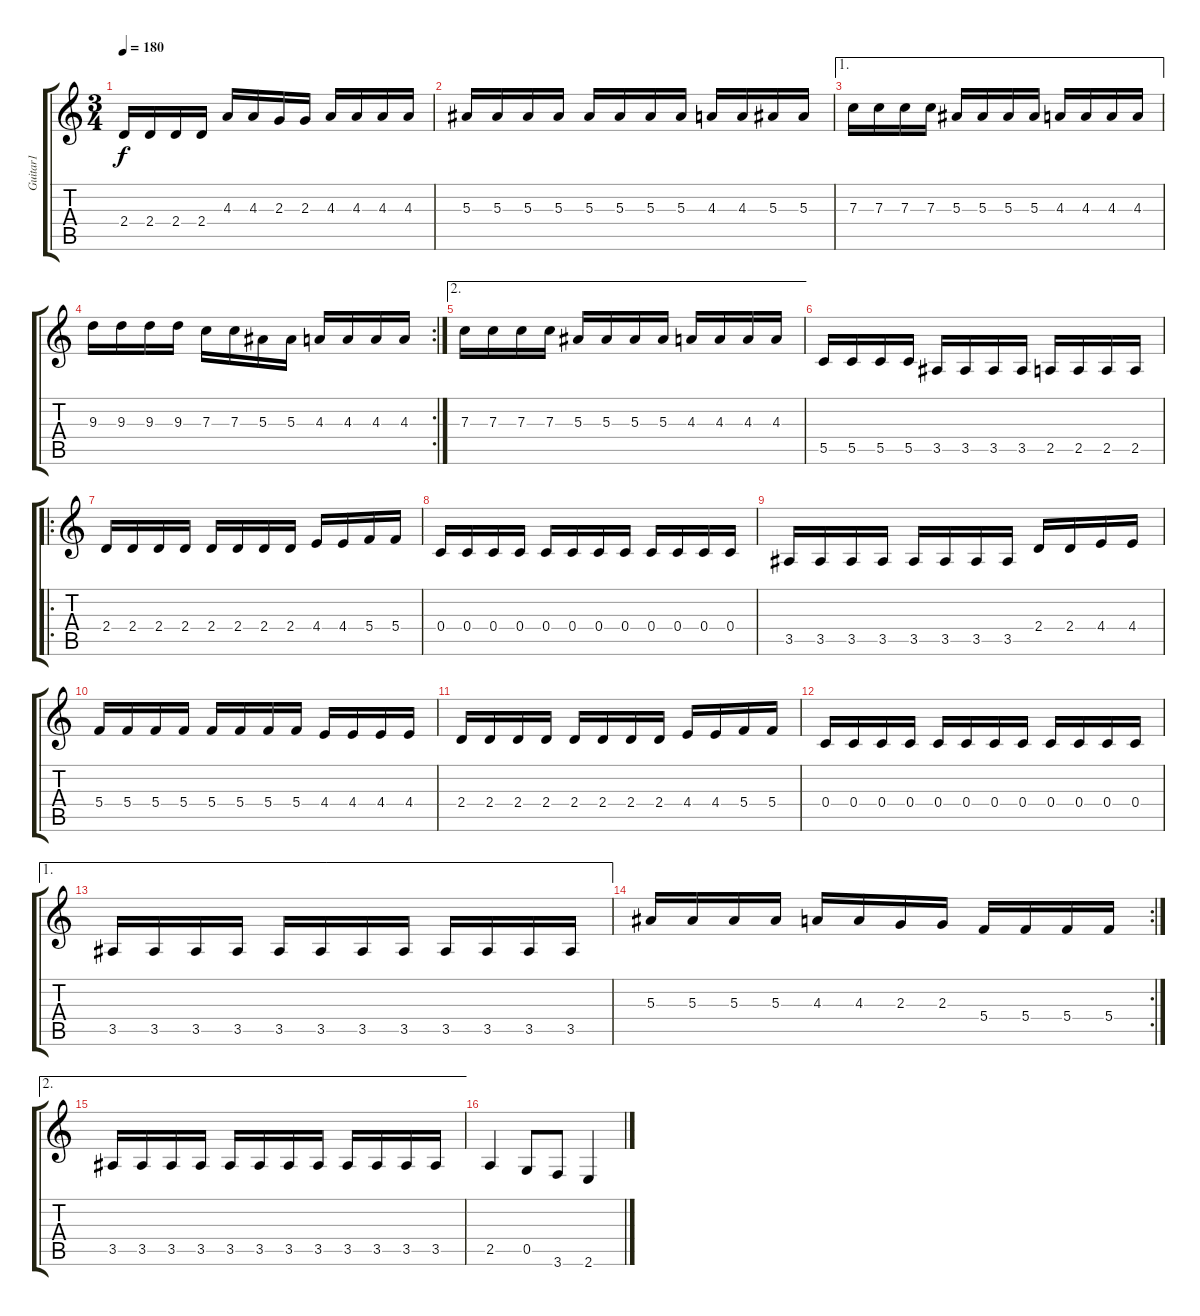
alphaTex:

\track ("Guitar1" "Guitar1") {instrument distortionguitar}
\staff {score tabs}
\tuning (D4 A3 F3 C3 G2 D2) {hide}
\ts (3 4)
\tempo 180
\clef g2
\ks c
2.4.16{dy f} 2.4.16 2.4.16 2.4.16 4.3.16 4.3.16 2.3.16 2.3.16 4.3.16 4.3.16 4.3.16 4.3.16 |
5.3.16 5.3.16 5.3.16 5.3.16 5.3.16 5.3.16 5.3.16 5.3.16 4.3.16 4.3.16 5.3.16 5.3.16 |
\ae 1
7.3.16 7.3.16 7.3.16 7.3.16 5.3.16 5.3.16 5.3.16 5.3.16 4.3.16 4.3.16 4.3.16 4.3.16 |
\rc 2
9.3.16 9.3.16 9.3.16 9.3.16 7.3.16 7.3.16 5.3.16 5.3.16 4.3.16 4.3.16 4.3.16 4.3.16 |
\ae 2
7.3.16 7.3.16 7.3.16 7.3.16 5.3.16 5.3.16 5.3.16 5.3.16 4.3.16 4.3.16 4.3.16 4.3.16 |
5.5.16 5.5.16 5.5.16 5.5.16 3.5.16 3.5.16 3.5.16 3.5.16 2.5.16 2.5.16 2.5.16 2.5.16 |
\ro
2.4.16 2.4.16 2.4.16 2.4.16 2.4.16 2.4.16 2.4.16 2.4.16 4.4.16 4.4.16 5.4.16 5.4.16 |
0.4.16 0.4.16 0.4.16 0.4.16 0.4.16 0.4.16 0.4.16 0.4.16 0.4.16 0.4.16 0.4.16 0.4.16 |
3.5.16 3.5.16 3.5.16 3.5.16 3.5.16 3.5.16 3.5.16 3.5.16 2.4.16 2.4.16 4.4.16 4.4.16 |
5.4.16 5.4.16 5.4.16 5.4.16 5.4.16 5.4.16 5.4.16 5.4.16 4.4.16 4.4.16 4.4.16 4.4.16 |
2.4.16 2.4.16 2.4.16 2.4.16 2.4.16 2.4.16 2.4.16 2.4.16 4.4.16 4.4.16 5.4.16 5.4.16 |
0.4.16 0.4.16 0.4.16 0.4.16 0.4.16 0.4.16 0.4.16 0.4.16 0.4.16 0.4.16 0.4.16 0.4.16 |
\ae 1
3.5.16 3.5.16 3.5.16 3.5.16 3.5.16 3.5.16 3.5.16 3.5.16 3.5.16 3.5.16 3.5.16 3.5.16 |
\rc 2
5.3.16 5.3.16 5.3.16 5.3.16 4.3.16 4.3.16 2.3.16 2.3.16 5.4.16 5.4.16 5.4.16 5.4.16 |
\ae 2
3.5.16 3.5.16 3.5.16 3.5.16 3.5.16 3.5.16 3.5.16 3.5.16 3.5.16 3.5.16 3.5.16 3.5.16 |
2.5.4 0.5.8 3.6.8 2.6.4
